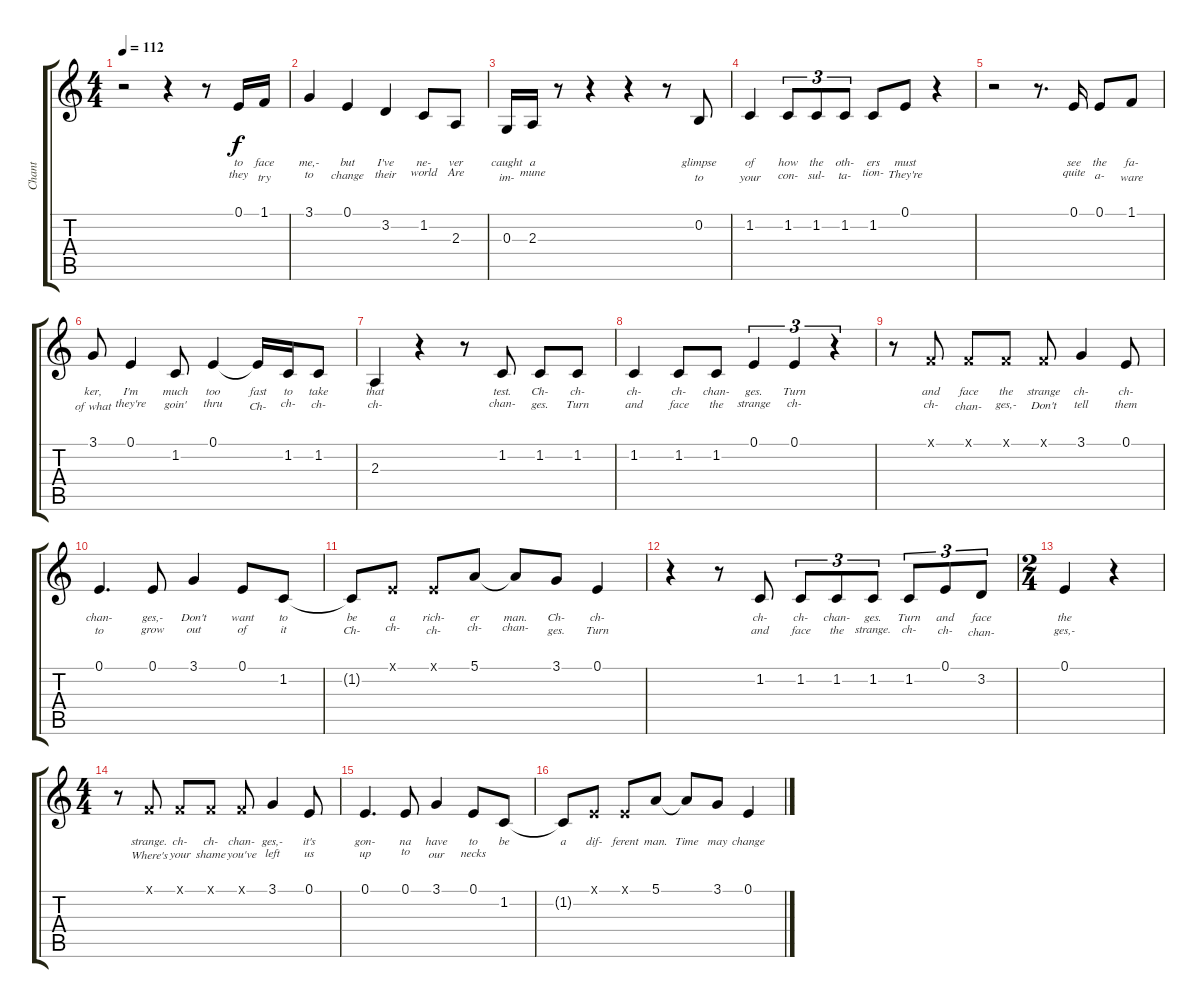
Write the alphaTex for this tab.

\track ("Chant" "Chant") {instrument flute}
\staff {score tabs}
\tuning (E4 B3 G3 D3 A2 E2) {hide}
\ts (4 4)
\tempo 112
\clef g2
\ks c
r.2{dy f} r.4 r.8 0.1.16{lyrics (0 "to") lyrics (1 "they") lyrics (2 "") lyrics (3 "") lyrics (4 "")} 1.1.16{lyrics (0 "face") lyrics (1 "try") lyrics (2 "") lyrics (3 "") lyrics (4 "")} |
3.1.4{lyrics (0 "me,-") lyrics (1 "to") lyrics (2 "") lyrics (3 "") lyrics (4 "")} 0.1.4{lyrics (0 "but") lyrics (1 "change") lyrics (2 "") lyrics (3 "") lyrics (4 "")} 3.2.4{lyrics (0 "I've") lyrics (1 "their") lyrics (2 "") lyrics (3 "") lyrics (4 "")} 1.2.8{lyrics (0 "ne-") lyrics (1 "world") lyrics (2 "") lyrics (3 "") lyrics (4 "")} 2.3.8{lyrics (0 "ver") lyrics (1 "Are") lyrics (2 "") lyrics (3 "") lyrics (4 "")} |
0.3.16{lyrics (0 "caught") lyrics (1 "im-") lyrics (2 "") lyrics (3 "") lyrics (4 "")} 2.3.16{lyrics (0 "a") lyrics (1 "mune") lyrics (2 "") lyrics (3 "") lyrics (4 "")} r.8 r.4 r.4 r.8 0.2.8{lyrics (0 "glimpse") lyrics (1 "to") lyrics (2 "") lyrics (3 "") lyrics (4 "")} |
1.2.4{lyrics (0 "of") lyrics (1 "your") lyrics (2 "") lyrics (3 "") lyrics (4 "")} 1.2.8{tu (3 2) lyrics (0 "how") lyrics (1 "con-") lyrics (2 "") lyrics (3 "") lyrics (4 "")} 1.2.8{tu (3 2) lyrics (0 "the") lyrics (1 "sul-") lyrics (2 "") lyrics (3 "") lyrics (4 "")} 1.2.8{tu (3 2) lyrics (0 "oth-") lyrics (1 "ta-") lyrics (2 "") lyrics (3 "") lyrics (4 "")} 1.2.8{lyrics (0 "ers") lyrics (1 "tion-") lyrics (2 "") lyrics (3 "") lyrics (4 "")} 0.1.8{lyrics (0 "must") lyrics (1 "They're") lyrics (2 "") lyrics (3 "") lyrics (4 "")} r.4 |
r.2 r.8{d} 0.1.16{lyrics (0 "see") lyrics (1 "quite") lyrics (2 "") lyrics (3 "") lyrics (4 "")} 0.1.8{lyrics (0 "the") lyrics (1 "a-") lyrics (2 "") lyrics (3 "") lyrics (4 "")} 1.1.8{lyrics (0 "fa-") lyrics (1 "ware") lyrics (2 "") lyrics (3 "") lyrics (4 "")} |
3.1.8{lyrics (0 "ker,") lyrics (1 "of what") lyrics (2 "") lyrics (3 "") lyrics (4 "")} 0.1.4{lyrics (0 "I'm") lyrics (1 "they're") lyrics (2 "") lyrics (3 "") lyrics (4 "")} 1.2.8{lyrics (0 "much") lyrics (1 "goin'") lyrics (2 "") lyrics (3 "") lyrics (4 "")} 0.1.4{lyrics (0 "too") lyrics (1 "thru") lyrics (2 "") lyrics (3 "") lyrics (4 "")} 0.1{t}.16{lyrics (0 "fast") lyrics (1 "Ch-") lyrics (2 "") lyrics (3 "") lyrics (4 "")} 1.2.16{lyrics (0 "to") lyrics (1 "ch-") lyrics (2 "") lyrics (3 "") lyrics (4 "")} 1.2.8{lyrics (0 "take") lyrics (1 "ch-") lyrics (2 "") lyrics (3 "") lyrics (4 "")} |
2.3.4{lyrics (0 "that") lyrics (1 "ch-") lyrics (2 "") lyrics (3 "") lyrics (4 "")} r.4 r.8 1.2.8{lyrics (0 "test.") lyrics (1 "chan-") lyrics (2 "") lyrics (3 "") lyrics (4 "")} 1.2.8{lyrics (0 "Ch-") lyrics (1 "ges.") lyrics (2 "") lyrics (3 "") lyrics (4 "")} 1.2.8{lyrics (0 "ch-") lyrics (1 "Turn") lyrics (2 "") lyrics (3 "") lyrics (4 "")} |
1.2.4{lyrics (0 "ch-") lyrics (1 "and") lyrics (2 "") lyrics (3 "") lyrics (4 "")} 1.2.8{lyrics (0 "ch-") lyrics (1 "face") lyrics (2 "") lyrics (3 "") lyrics (4 "")} 1.2.8{lyrics (0 "chan-") lyrics (1 "the") lyrics (2 "") lyrics (3 "") lyrics (4 "")} 0.1.4{tu (3 2) lyrics (0 "ges.") lyrics (1 "strange") lyrics (2 "") lyrics (3 "") lyrics (4 "")} 0.1.4{tu (3 2) lyrics (0 "Turn") lyrics (1 "ch-") lyrics (2 "") lyrics (3 "") lyrics (4 "")} r.4{tu (3 2)} |
r.8 1.1{x}.8{lyrics (0 "and") lyrics (1 "ch-") lyrics (2 "") lyrics (3 "") lyrics (4 "")} 1.1{x}.8{lyrics (0 "face") lyrics (1 "chan-") lyrics (2 "") lyrics (3 "") lyrics (4 "")} 1.1{x}.8{lyrics (0 "the") lyrics (1 "ges,-") lyrics (2 "") lyrics (3 "") lyrics (4 "")} 1.1{x}.8{lyrics (0 "strange") lyrics (1 "Don't") lyrics (2 "") lyrics (3 "") lyrics (4 "")} 3.1.4{lyrics (0 "ch-") lyrics (1 "tell") lyrics (2 "") lyrics (3 "") lyrics (4 "")} 0.1.8{lyrics (0 "ch-") lyrics (1 "them") lyrics (2 "") lyrics (3 "") lyrics (4 "")} |
0.1.4{d lyrics (0 "chan-") lyrics (1 "to") lyrics (2 "") lyrics (3 "") lyrics (4 "")} 0.1.8{lyrics (0 "ges,-") lyrics (1 "grow") lyrics (2 "") lyrics (3 "") lyrics (4 "")} 3.1.4{lyrics (0 "Don't") lyrics (1 "out") lyrics (2 "") lyrics (3 "") lyrics (4 "")} 0.1.8{lyrics (0 "want") lyrics (1 "of") lyrics (2 "") lyrics (3 "") lyrics (4 "")} 1.2.8{lyrics (0 "to") lyrics (1 "it") lyrics (2 "") lyrics (3 "") lyrics (4 "")} |
1.2{t}.8{lyrics (0 "be") lyrics (1 "Ch-") lyrics (2 "") lyrics (3 "") lyrics (4 "")} 0.1{x}.8{lyrics (0 "a") lyrics (1 "ch-") lyrics (2 "") lyrics (3 "") lyrics (4 "")} 0.1{x}.8{lyrics (0 "rich-") lyrics (1 "ch-") lyrics (2 "") lyrics (3 "") lyrics (4 "")} 5.1.8{lyrics (0 "er") lyrics (1 "ch-") lyrics (2 "") lyrics (3 "") lyrics (4 "")} 5.1{t}.8{lyrics (0 "man.") lyrics (1 "chan-") lyrics (2 "") lyrics (3 "") lyrics (4 "")} 3.1.8{lyrics (0 "Ch-") lyrics (1 "ges.") lyrics (2 "") lyrics (3 "") lyrics (4 "")} 0.1.4{lyrics (0 "ch-") lyrics (1 "Turn") lyrics (2 "") lyrics (3 "") lyrics (4 "")} |
r.4 r.8 1.2.8{lyrics (0 "ch-") lyrics (1 "and") lyrics (2 "") lyrics (3 "") lyrics (4 "")} 1.2.8{tu (3 2) lyrics (0 "ch-") lyrics (1 "face") lyrics (2 "") lyrics (3 "") lyrics (4 "")} 1.2.8{tu (3 2) lyrics (0 "chan-") lyrics (1 "the") lyrics (2 "") lyrics (3 "") lyrics (4 "")} 1.2.8{tu (3 2) lyrics (0 "ges.") lyrics (1 "strange.") lyrics (2 "") lyrics (3 "") lyrics (4 "")} 1.2.8{tu (3 2) lyrics (0 "Turn") lyrics (1 "ch-") lyrics (2 "") lyrics (3 "") lyrics (4 "")} 0.1.8{tu (3 2) lyrics (0 "and") lyrics (1 "ch-") lyrics (2 "") lyrics (3 "") lyrics (4 "")} 3.2.8{tu (3 2) lyrics (0 "face") lyrics (1 "chan-") lyrics (2 "") lyrics (3 "") lyrics (4 "")} |
\ts (2 4)
0.1.4{lyrics (0 "the") lyrics (1 "ges,-") lyrics (2 "") lyrics (3 "") lyrics (4 "")} r.4 |
\ts (4 4)
r.8 1.1{x}.8{lyrics (0 "strange.") lyrics (1 "Where's") lyrics (2 "") lyrics (3 "") lyrics (4 "")} 1.1{x}.8{lyrics (0 "ch-") lyrics (1 "your") lyrics (2 "") lyrics (3 "") lyrics (4 "")} 1.1{x}.8{lyrics (0 "ch-") lyrics (1 "shame") lyrics (2 "") lyrics (3 "") lyrics (4 "")} 1.1{x}.8{lyrics (0 "chan-") lyrics (1 "you've") lyrics (2 "") lyrics (3 "") lyrics (4 "")} 3.1.4{lyrics (0 "ges,-") lyrics (1 "left") lyrics (2 "") lyrics (3 "") lyrics (4 "")} 0.1.8{lyrics (0 "it's") lyrics (1 "us") lyrics (2 "") lyrics (3 "") lyrics (4 "")} |
0.1.4{d lyrics (0 "gon-") lyrics (1 "up") lyrics (2 "") lyrics (3 "") lyrics (4 "")} 0.1.8{lyrics (0 "na") lyrics (1 "to") lyrics (2 "") lyrics (3 "") lyrics (4 "")} 3.1.4{lyrics (0 "have") lyrics (1 "our") lyrics (2 "") lyrics (3 "") lyrics (4 "")} 0.1.8{lyrics (0 "to") lyrics (1 "necks") lyrics (2 "") lyrics (3 "") lyrics (4 "")} 1.2.8{lyrics (0 "be") lyrics (1 "") lyrics (2 "") lyrics (3 "") lyrics (4 "")} |
1.2{t}.8{lyrics (0 "a") lyrics (1 "") lyrics (2 "") lyrics (3 "") lyrics (4 "")} 0.1{x}.8{lyrics (0 "dif-") lyrics (1 "") lyrics (2 "") lyrics (3 "") lyrics (4 "")} 0.1{x}.8{lyrics (0 "ferent") lyrics (1 "") lyrics (2 "") lyrics (3 "") lyrics (4 "")} 5.1.8{lyrics (0 "man.") lyrics (1 "") lyrics (2 "") lyrics (3 "") lyrics (4 "")} 5.1{t}.8{lyrics (0 "Time") lyrics (1 "") lyrics (2 "") lyrics (3 "") lyrics (4 "")} 3.1.8{lyrics (0 "may") lyrics (1 "") lyrics (2 "") lyrics (3 "") lyrics (4 "")} 0.1.4{lyrics (0 "change") lyrics (1 "") lyrics (2 "") lyrics (3 "") lyrics (4 "")}
